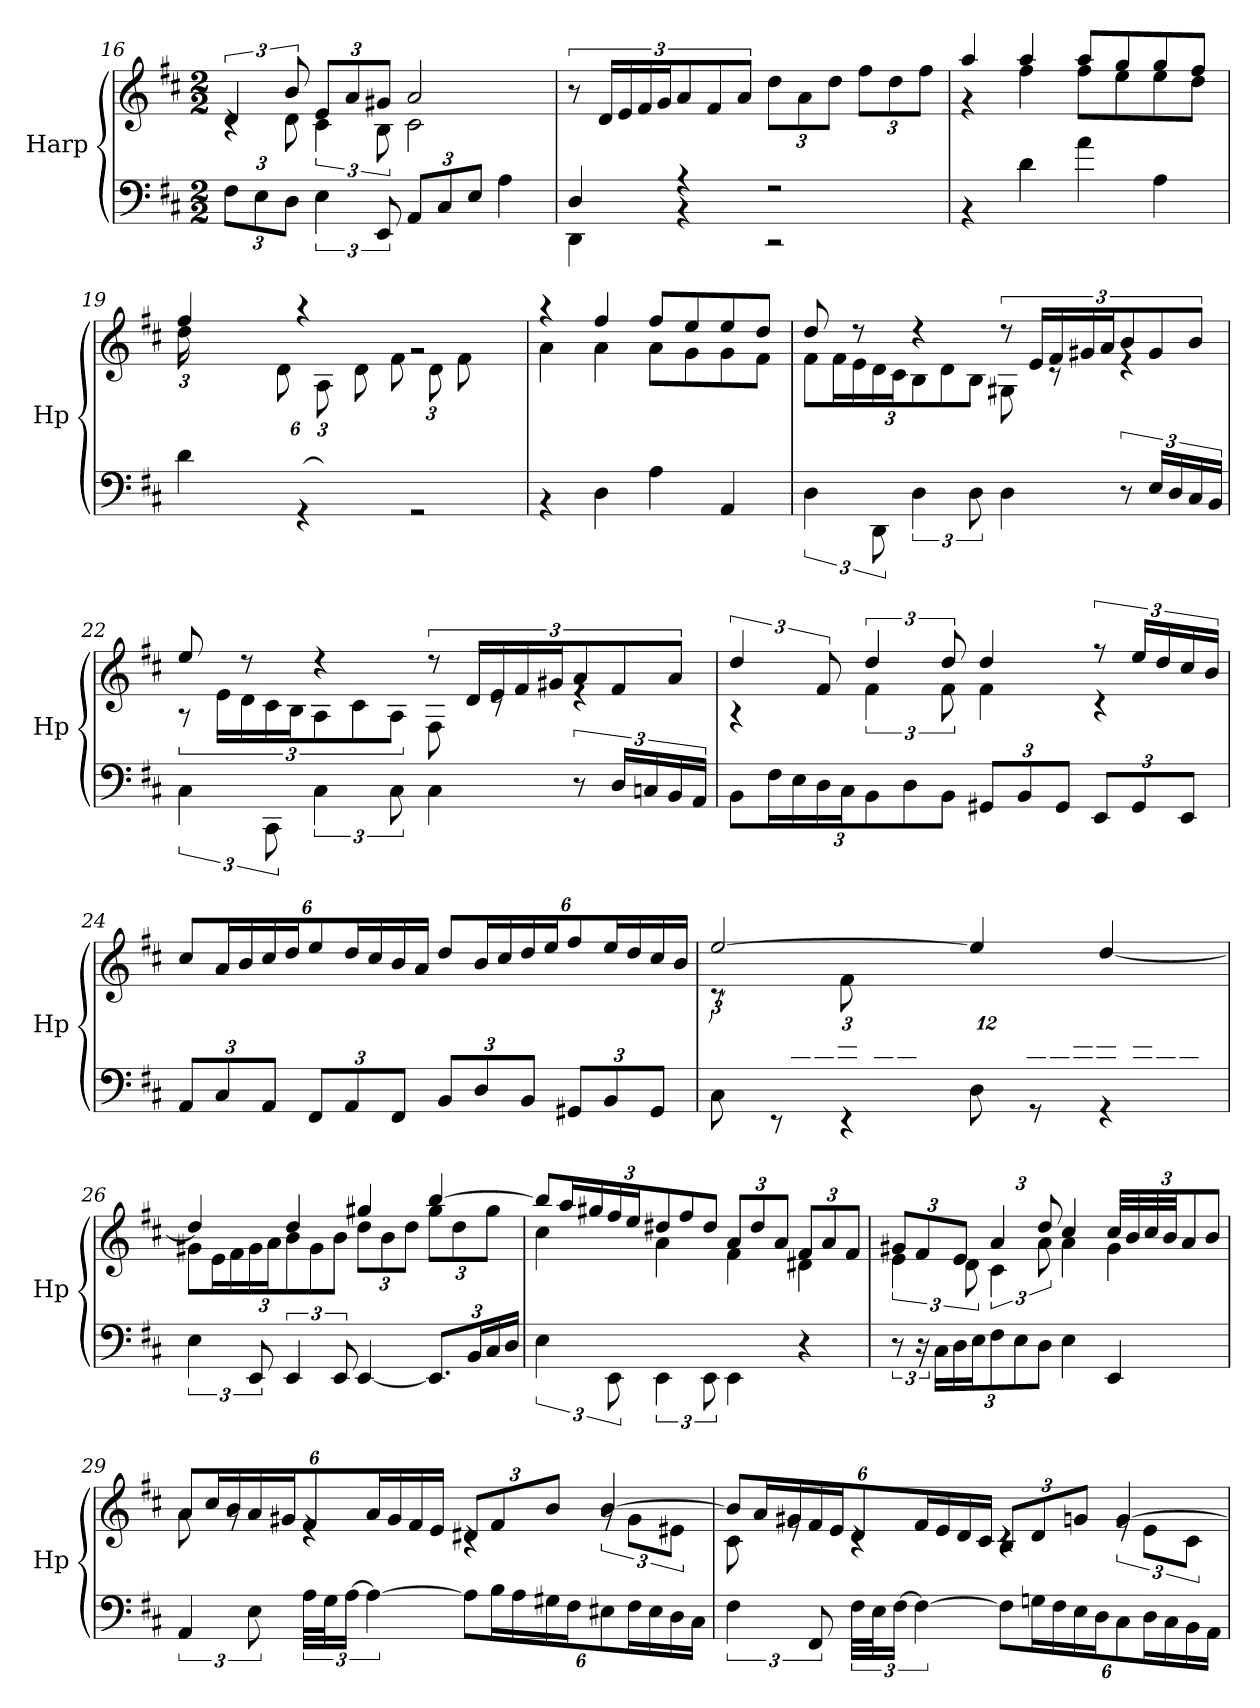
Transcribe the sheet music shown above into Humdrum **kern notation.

**kern	**kern
*part1	*part1
*staff2	*staff1
*I"Harp	*
*I'Hp	*
*clefF4	*clefG2
*k[f#c#]	*k[f#c#]
*M2/2	*M2/2
*Xbrackettup	*
=16	=16
*	*^
12F#\L	6d/	6rc
12E\	.	.
12D\J	12b/	12d\
*brackettup	*Xbrackettup	*brackettup
6E\	12e/L	6c#\
.	12a/	.
12EE/	12g#X/J	12B\
*Xbrackettup	*	*
12AA/L	2a/	2c#\
12C#/	.	.
12E/J	.	.
4A\	.	.
*	*v	*v
!!LO:LB:g=z
=17	=17
*^	*
4D/	4DD\	12r
.	.	24d/LL
.	.	24e/
.	.	24f#/
.	.	24g/J
*	*	*Xbrackettup
4r	4rBB	12a/
.	.	12f#/
.	.	12a/J
2r	2r	12dd\L
.	.	12a\
.	.	12dd\J
.	.	12ff#\L
.	.	12dd\
.	.	12ff#\J
*v	*v	*
=18	=18
*	*^
4rBB	4aa/	4r
4d\	4aa/	4ff#\
4a\	8aa/L	8ff#\L
.	8gg/	8ee\
4A\	8gg/	8ee\
.	8ff#/J	8dd\J
=19	=19	=19
*^	*	*
24ryy	4d\	4ff#/	24dd\LL
24D/	.	.	24%11ryy
24E/	.	.	.
24F#/	.	.	.
24G/	.	.	.
24A/J	.	.	.
[24A/	4rGG	4r	.
24A/]	.	.	.
12F#/	.	.	.
12A/J	.	.	.
2ryy	2rGG	2rg	12d\L
.	.	.	12A\
.	.	.	12d\J
.	.	.	12f#\L
.	.	.	12d\
.	.	.	12f#\J
*v	*v	*	*
=20	=20	=20
4rBB	4r	4a\
4D\	4ff#/	4a\
4A\	8ff#/L	8a\L
.	8ee/	8g\
4AA/	8ee/	8g\
.	8dd/J	8f#\J
!!LO:LB:g=z	!!
=21	=21	=21
*brackettup	*	*
6D\	8dd/	12f#\L
.	.	24f#\L
.	8r	24e\
12DD\	.	24d\
.	.	24c#\J
6D\	4r	12B\
.	.	12d\
12D\	.	12B\J
*	*brackettup	*
4D\	12r	8G#X\
.	24e/LL	.
.	24f#/	8rc
.	24g#X/	.
.	24a/J	.
*	*Xbrackettup	*
12r	12b/	4re
24E/LL	12g#/	.
24D/	.	.
24C#/	12b/J	.
24BB/JJ	.	.
=22	=22	=22
*	*	*brackettup
6C#\	8ee/	12r
.	.	24e\LL
.	8r	24d\
12CC#\	.	24c#\
.	.	24B\J
*	*	*Xbrackettup
6C#\	4r	12A\
.	.	12c#\
12C#\	.	12A\J
*	*brackettup	*
4C#\	12r	8F#\
.	24d/LL	.
.	24e/	8rc
.	24f#/	.
.	24g#X/J	.
*	*Xbrackettup	*
12r	12a/	4re
24D/LL	12f#/	.
24Cn/	.	.
24BB/	12a/J	.
24AA/JJ	.	.
!!LO:LB:g=z	!!
=23	=23	=23
*Xbrackettup	*brackettup	*
12BB\L	6dd/	4r
24F#\L	.	.
24E\	.	.
24D\	12f#/	.
24C#\J	.	.
12BB\	6dd/	6f#\
12D\	.	.
12BB\J	12dd/	12f#\
12GG#X/L	4dd/	4f#\
12BB/	.	.
12GG#/J	.	.
12EE/L	12r	4r
12GG#/	24ee/LL	.
.	24dd/	.
12EE/J	24cc#/	.
.	24b/JJ	.
*	*v	*v
=24	=24
*	*Xbrackettup
12AA/L	12cc#/L
12C#/	24a/L
.	24b/
12AA/J	24cc#/
.	24dd/J
12FF#/L	12ee/
12AA/	24dd/L
.	24cc#/
12FF#/J	24b/
.	24a/JJ
12BB/L	12dd/L
12D/	24b/L
.	24cc#/
12BB/J	24dd/
.	24ee/J
12GG#X/L	12ff#/
12BB/	24ee/L
.	24dd/
12GG#/J	24cc#/
.	24b/JJ
!!LO:PB:g=z
=25	=25
*^	*^
*	*	*	*brackettup
12ryy	8C#\	[2ee/	12rc
24A/LL	.	.	12%5ryy
24B/	8rEE	.	.
24c#/	.	.	.
24d/J	.	.	.
12e/	4rEE	.	.
24d/L	.	.	.
24c#/	.	.	.
24B/	.	.	.
24A/JJ	.	.	.
*	*	*	*Xbrackettup
12ryy	8D\	4ee/]	12f#\L
24B/L	.	.	12%5ryy
24c#/	8rGG	.	.
24d/	.	.	.
24e/J	.	.	.
12f#/	4rGG	[4dd/	.
24e/L	.	.	.
24d/	.	.	.
24c#/	.	.	.
24B/JJ	.	.	.
*v	*v	*	*
=26	=26	=26
*brackettup	*	*
6E\	4dd/]	12g#X\L
.	.	24e\L
.	.	24f#\
12EE/	.	24g#\
.	.	24a\J
6EE/	4dd/	12b\
.	.	12g#\
12EE/	.	12b\J
[4EE/	4gg#X/	12dd\L
.	.	12b\
.	.	12dd\J
*Xbrackettup	*	*
12.EE/L]	[4bb/	12gg#\L
.	.	12dd\
24BB/L	.	.
24C#/	.	12gg#\J
24D/JJ	.	.
!!LO:LB:g=z	!!
=27	=27	=27
*brackettup	*	*
6E\	12bb/L]	4cc#\
.	24aa/L	.
.	24gg#X/	.
12EE\	24ff#/	.
.	24ee/J	.
6EE\	12dd#X/	4a\
.	12ff#/	.
12EE\	12dd#/J	.
4EE\	12a/L	4f#\
.	12dd#/	.
.	12a/J	.
4r	12f#/L	4d#X\
.	12a/	.
.	12f#/J	.
=28	=28	=28
*	*	*brackettup
12r	12g#X/L	6e\
24r	12f#/	.
24C#\LL	.	.
24D\	12e/J	12d\
24E\J	.	.
*Xbrackettup	*	*
12F#\	6a/	6c#\
12E\	.	.
12D\J	12dd/	12a\
4E\	4cc#/	4a\
4EE/	48cc#/LLL	4g#\
.	48b/	.
.	48cc#/	.
.	48b/JJ	.
.	12a/	.
.	12b/J	.
!!LO:LB:g=z	!!
=29	=29	=29
*brackettup	*Xbrackettup	*
6AA/	12a/L	8a\
.	24cc#/L	.
.	24b/	8rg
12E\	24a/	.
.	24g#X/J	.
48A\LLL	12f#/	4re
48G\J	.	.
[24A\JJ	.	.
6A\_	24a/L	.
.	24g#/	.
.	24f#/	.
.	24e/JJ	.
*Xbrackettup	*	*
12A\L]	12d#X/L	4rc
24B\L	12f#/	.
24A\	.	.
24G#X\	12b/J	.
24F#\J	.	.
*	*	*brackettup
12E#X\	[4b/	12rg
24F#\L	.	12g#\L
24E#\	.	.
24D\	.	12e#X\J
24C#\JJ	.	.
!!LO:LB:g=z	!!
=30	=30	=30
*brackettup	*Xbrackettup	*
6F#\	12b/L]	8c#\
.	24a/L	.
.	24g#X/	8re
12FF#/	24f#/	.
.	24e/J	.
48F#\LLL	12d/	4rc
48E\J	.	.
[24F#\JJ	.	.
6F#\_	24f#/L	.
.	24e/	.
.	24d/	.
.	24c#/JJ	.
*Xbrackettup	*	*
12F#\L]	12B/L	4rc
24Gn\L	12d/	.
24F#\	.	.
24E\	12gn/J	.
24D\J	.	.
*	*	*brackettup
12C#\	[4g/	12re
24D\L	.	12e\L
24C#\	.	.
24BB\	.	12c#\J
24AA\JJ	.	.
*	*v	*v
=	=
*-	*-
